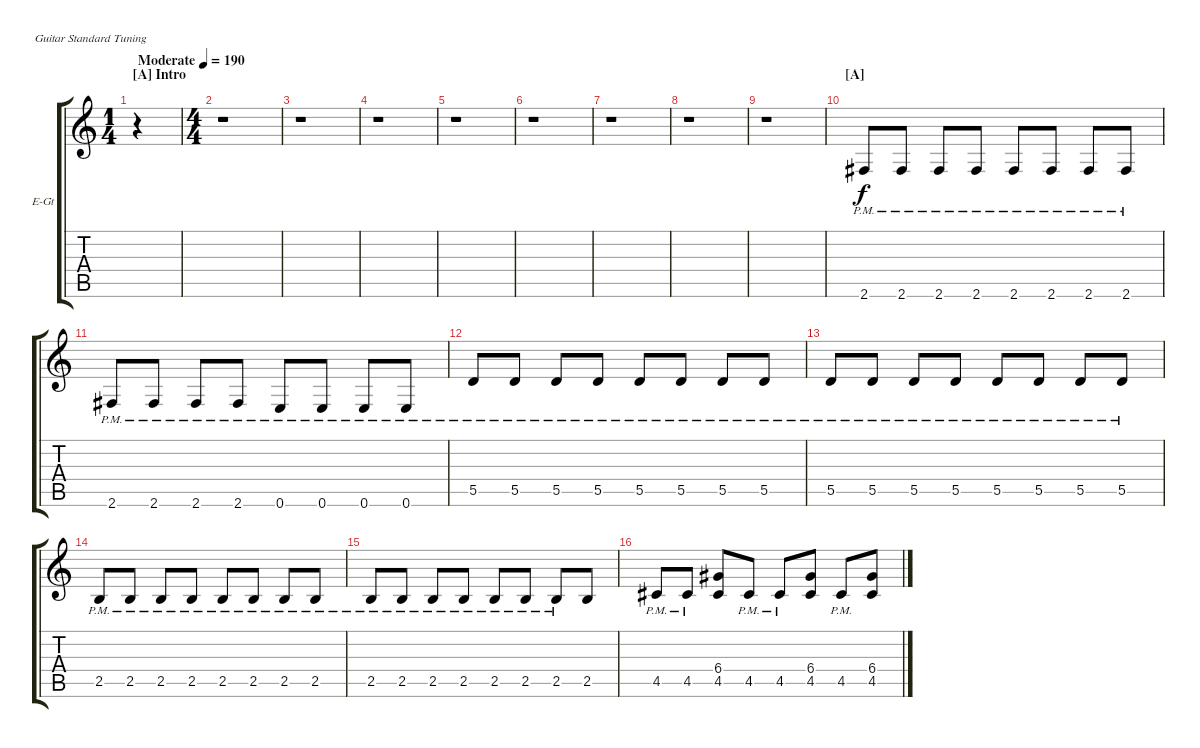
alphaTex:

\bracketExtendMode groupsimilarinstruments
\firstSystemTrackNameOrientation horizontal
\otherSystemsTrackNameOrientation horizontal
\track ("Rhythm guitar 2" "E-Gt") {instrument distortionguitar}
\staff {score tabs}
\tuning (E4 B3 G3 D3 A2 E2)
\voice
\ts (1 4)
\beaming (8 2)
\section ("A" "Intro")
\tempo (190 "Moderate")
\clef g2
\ks c
r.4{dy f instrument distortionguitar} |
\ts (4 4)
\beaming (8 2 2 2 2)
r.1 |
r.1 |
r.1 |
r.1 |
r.1 |
r.1 |
r.1 |
r.1 |
\section ("A" "")
2.6{pm}.8 2.6{pm}.8 2.6{pm}.8 2.6{pm}.8 2.6{pm}.8 2.6{pm}.8 2.6{pm}.8 2.6{pm}.8 |
2.6{pm}.8 2.6{pm}.8 2.6{pm}.8 2.6{pm}.8 0.6{pm}.8 0.6{pm}.8 0.6{pm}.8 0.6{pm}.8 |
5.5{pm}.8 5.5{pm}.8 5.5{pm}.8 5.5{pm}.8 5.5{pm}.8 5.5{pm}.8 5.5{pm}.8 5.5{pm}.8 |
5.5{pm}.8 5.5{pm}.8 5.5{pm}.8 5.5{pm}.8 5.5{pm}.8 5.5{pm}.8 5.5{pm}.8 5.5{pm}.8 |
2.5{pm}.8 2.5{pm}.8 2.5{pm}.8 2.5{pm}.8 2.5{pm}.8 2.5{pm}.8 2.5{pm}.8 2.5{pm}.8 |
2.5{pm}.8 2.5{pm}.8 2.5{pm}.8 2.5{pm}.8 2.5{pm}.8 2.5{pm}.8 2.5{pm}.8 2.5.8 |
4.5{pm}.8 4.5{pm}.8 (6.4 4.5).8 4.5{pm}.8 4.5{pm}.8 (6.4 4.5).8 4.5{pm}.8 (6.4 4.5).8
\voice
\clef g2
\ottava regular
\simile none
\ks c
r.4{dy mf} |
|
|
|
|
|
|
|
|
|
|
|
|
|
|
